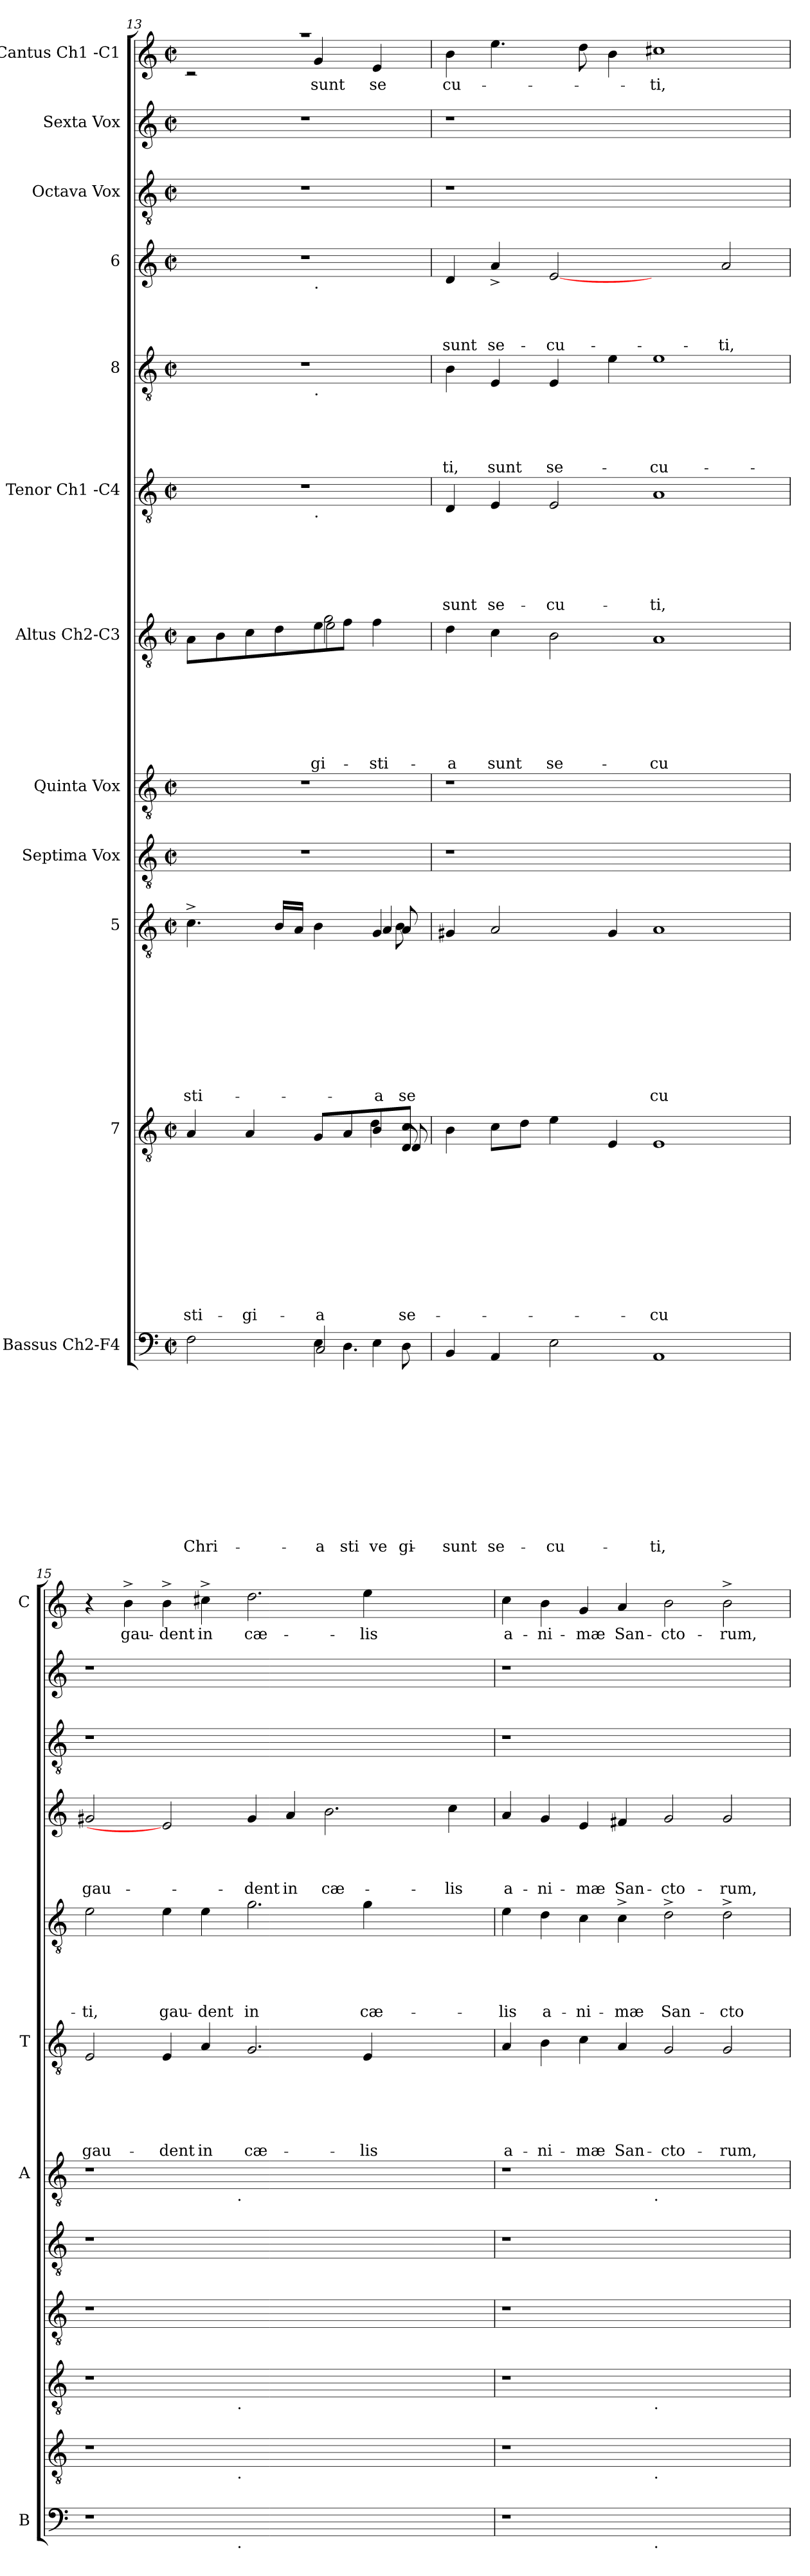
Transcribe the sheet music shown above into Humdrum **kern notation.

**kern	**text	**text	**text	**text	**text	**text	**text	**text	**text	**text	**text	**text	**kern	**text	**text	**text	**text	**text	**text	**text	**text	**text	**text	**text	**kern	**text	**text	**text	**text	**text	**text	**text	**text	**text	**text	**kern	**kern	**kern	**text	**text	**text	**text	**text	**text	**text	**kern	**text	**text	**text	**text	**text	**text	**kern	**text	**text	**text	**text	**text	**kern	**text	**text	**text	**text	**kern	**kern	**kern	**text
*part12	*part12	*part12	*part12	*part12	*part12	*part12	*part12	*part12	*part12	*part12	*part12	*part12	*part11	*part11	*part11	*part11	*part11	*part11	*part11	*part11	*part11	*part11	*part11	*part11	*part10	*part10	*part10	*part10	*part10	*part10	*part10	*part10	*part10	*part10	*part10	*part9	*part8	*part7	*part7	*part7	*part7	*part7	*part7	*part7	*part7	*part6	*part6	*part6	*part6	*part6	*part6	*part6	*part5	*part5	*part5	*part5	*part5	*part5	*part4	*part4	*part4	*part4	*part4	*part3	*part2	*part1	*part1
*staff12	*staff12	*staff12	*staff12	*staff12	*staff12	*staff12	*staff12	*staff12	*staff12	*staff12	*staff12	*staff12	*staff11	*staff11	*staff11	*staff11	*staff11	*staff11	*staff11	*staff11	*staff11	*staff11	*staff11	*staff11	*staff10	*staff10	*staff10	*staff10	*staff10	*staff10	*staff10	*staff10	*staff10	*staff10	*staff10	*staff9	*staff8	*staff7	*staff7	*staff7	*staff7	*staff7	*staff7	*staff7	*staff7	*staff6	*staff6	*staff6	*staff6	*staff6	*staff6	*staff6	*staff5	*staff5	*staff5	*staff5	*staff5	*staff5	*staff4	*staff4	*staff4	*staff4	*staff4	*staff3	*staff2	*staff1	*staff1
*I"Bassus Ch2-F4	*	*	*	*	*	*	*	*	*	*	*	*	*I"7	*	*	*	*	*	*	*	*	*	*	*	*I"5	*	*	*	*	*	*	*	*	*	*	*I"Septima Vox	*I"Quinta Vox	*I"Altus Ch2-C3	*	*	*	*	*	*	*	*I"Tenor Ch1 -C4	*	*	*	*	*	*	*I"8	*	*	*	*	*	*I"6	*	*	*	*	*I"Octava Vox	*I"Sexta Vox	*I"Cantus Ch1 -C1	*
*I'B	*	*	*	*	*	*	*	*	*	*	*	*	*	*	*	*	*	*	*	*	*	*	*	*	*	*	*	*	*	*	*	*	*	*	*	*	*	*I'A	*	*	*	*	*	*	*	*I'T	*	*	*	*	*	*	*	*	*	*	*	*	*	*	*	*	*	*	*	*I'C	*
*clefF4	*	*	*	*	*	*	*	*	*	*	*	*	*clefGv2	*	*	*	*	*	*	*	*	*	*	*	*clefGv2	*	*	*	*	*	*	*	*	*	*	*clefGv2	*clefGv2	*clefGv2	*	*	*	*	*	*	*	*clefGv2	*	*	*	*	*	*	*clefGv2	*	*	*	*	*	*clefG2	*	*	*	*	*clefGv2	*clefG2	*clefG2	*
*k[]	*	*	*	*	*	*	*	*	*	*	*	*	*k[]	*	*	*	*	*	*	*	*	*	*	*	*k[]	*	*	*	*	*	*	*	*	*	*	*k[]	*k[]	*k[]	*	*	*	*	*	*	*	*k[]	*	*	*	*	*	*	*k[]	*	*	*	*	*	*k[]	*	*	*	*	*k[]	*k[]	*k[]	*
*C:	*	*	*	*	*	*	*	*	*	*	*	*	*C:	*	*	*	*	*	*	*	*	*	*	*	*C:	*	*	*	*	*	*	*	*	*	*	*C:	*C:	*C:	*	*	*	*	*	*	*	*C:	*	*	*	*	*	*	*C:	*	*	*	*	*	*C:	*	*	*	*	*C:	*C:	*C:	*
*M2/2	*	*	*	*	*	*	*	*	*	*	*	*	*M2/2	*	*	*	*	*	*	*	*	*	*	*	*M2/2	*	*	*	*	*	*	*	*	*	*	*M2/2	*M2/2	*M2/2	*	*	*	*	*	*	*	*M2/2	*	*	*	*	*	*	*M2/2	*	*	*	*	*	*M2/2	*	*	*	*	*M2/2	*M2/2	*M2/2	*
*met(c|)	*	*	*	*	*	*	*	*	*	*	*	*	*met(c|)	*	*	*	*	*	*	*	*	*	*	*	*met(c|)	*	*	*	*	*	*	*	*	*	*	*met(c|)	*met(c|)	*met(c|)	*	*	*	*	*	*	*	*met(c|)	*	*	*	*	*	*	*met(c|)	*	*	*	*	*	*met(c|)	*	*	*	*	*met(c|)	*met(c|)	*met(c|)	*
=13	=13	=13	=13	=13	=13	=13	=13	=13	=13	=13	=13	=13	=13	=13	=13	=13	=13	=13	=13	=13	=13	=13	=13	=13	=13	=13	=13	=13	=13	=13	=13	=13	=13	=13	=13	=13	=13	=13	=13	=13	=13	=13	=13	=13	=13	=13	=13	=13	=13	=13	=13	=13	=13	=13	=13	=13	=13	=13	=13	=13	=13	=13	=13	=13	=13	=13	=13
!	!	!	!	!	!	!	!	!	!	!	!	!LO:LY:b	!	!	!	!	!	!	!	!	!	!	!	!LO:LY:b	!	!	!	!	!	!	!	!	!	!	!LO:LY:b	!	!	!	!	!	!	!	!	!	!	!	!	!	!	!	!	!	!	!	!	!	!	!	!	!	!	!	!	!	!	!	!
*^	*	*	*	*	*	*	*	*	*	*	*	*	*^	*	*	*	*	*	*	*	*	*	*	*	*^	*	*	*	*	*	*	*	*	*	*	*	*	*^	*	*	*	*	*	*	*	*^	*	*	*	*	*	*	*^	*	*	*	*	*	*^	*	*	*	*	*	*	*^	*
*	*^	*	*	*	*	*	*	*	*	*	*	*	*	*	*^	*	*	*	*	*	*	*	*	*	*	*	*	*^	*	*	*	*	*	*	*	*	*	*	*	*	*	*^	*	*	*	*	*	*	*	*	*	*	*	*	*	*	*	*	*	*	*	*	*	*	*	*	*	*	*	*	*	*	*	*	*
*	*	*^	*	*	*	*	*	*	*	*	*	*	*	*	*	*	*^	*	*	*	*	*	*	*	*	*	*	*	*	*	*^	*	*	*	*	*	*	*	*	*	*	*	*	*	*	*	*	*	*	*	*	*	*	*	*	*	*	*	*	*	*	*	*	*	*	*	*	*	*	*	*	*	*	*	*	*	*	*	*
2F\	2ryy	2..ryy	2ryy	.	.	.	.	.	.	.	.	.	.	.	Chri-	4A/	2.ryy	2..ryy	2..ryy	.	.	.	.	.	.	.	.	.	.	-sti-	4.c^<\	2.ryy	2..ryy	2..ryy	.	.	.	.	.	.	.	.	.	-sti-	1r	1r	8A\L	2ryy	2ryy	.	.	.	.	.	.	.	1r	2ryy	.	.	.	.	.	.	1r	2ryy	.	.	.	.	.	1r	2ryy	.	.	.	.	1r	1r	1raa	2rc	.
.	.	.	.	.	.	.	.	.	.	.	.	.	.	.	.	.	.	.	.	.	.	.	.	.	.	.	.	.	.	.	.	.	.	.	.	.	.	.	.	.	.	.	.	.	.	.	8B\	.	.	.	.	.	.	.	.	.	.	.	.	.	.	.	.	.	.	.	.	.	.	.	.	.	.	.	.	.	.	.	.	.	.	.
!	!	!	!	!	!	!	!	!	!	!	!	!	!	!	!	!	!	!	!	!	!	!	!	!	!	!	!	!	!	!LO:LY:b	!	!	!	!	!	!	!	!	!	!	!	!	!	!	!	!	!	!	!	!	!	!	!	!	!	!	!	!	!	!	!	!	!	!	!	!	!	!	!	!	!	!	!	!	!	!	!	!	!	!	!	!
.	.	.	.	.	.	.	.	.	.	.	.	.	.	.	.	4A/	.	.	.	.	.	.	.	.	.	.	.	.	.	-gi-	.	.	.	.	.	.	.	.	.	.	.	.	.	.	.	.	8c\	.	.	.	.	.	.	.	.	.	.	.	.	.	.	.	.	.	.	.	.	.	.	.	.	.	.	.	.	.	.	.	.	.	.	.
.	.	.	.	.	.	.	.	.	.	.	.	.	.	.	.	.	.	.	.	.	.	.	.	.	.	.	.	.	.	.	16B/LL	.	.	.	.	.	.	.	.	.	.	.	.	.	.	.	8d\	.	.	.	.	.	.	.	.	.	.	.	.	.	.	.	.	.	.	.	.	.	.	.	.	.	.	.	.	.	.	.	.	.	.	.
.	.	.	.	.	.	.	.	.	.	.	.	.	.	.	.	.	.	.	.	.	.	.	.	.	.	.	.	.	.	.	16A/JJ	.	.	.	.	.	.	.	.	.	.	.	.	.	.	.	.	.	.	.	.	.	.	.	.	.	.	.	.	.	.	.	.	.	.	.	.	.	.	.	.	.	.	.	.	.	.	.	.	.	.	.
!	!	!	!	!	!	!	!	!	!	!	!	!	!	!	!	!	!	!	!	!	!	!	!	!	!	!	!	!	!	!	!	!	!	!	!	!	!	!	!	!	!	!	!	!	!	!	!	!	!	!	!	!	!	!	!	!	!	!	!	!	!	!	!	!	!	!	!	!	!	!	!	!	!LO:TX:b:t=.	!	!	!	!	!	!	!	!	!
!	!	!	!	!	!	!	!	!	!	!	!	!	!	!	!	!	!	!	!	!	!	!	!	!	!	!	!	!	!	!	!	!	!	!	!	!	!	!	!	!	!	!	!	!	!	!	!	!	!	!	!	!	!	!	!	!	!	!	!	!	!	!	!	!	!	!LO:TX:b:t=.	!	!	!	!	!	!	!	!	!	!	!	!	!	!	!	!
!	!	!	!	!	!	!	!	!	!	!	!	!	!	!	!	!	!	!	!	!	!	!	!	!	!	!	!	!	!	!	!	!	!	!	!	!	!	!	!	!	!	!	!	!	!	!	!	!	!	!	!	!	!	!	!	!	!	!LO:TX:b:t=.	!	!	!	!	!	!	!	!	!	!	!	!	!	!	!	!	!	!	!	!	!	!	!	!
!	!	!	!	!	!	!	!	!	!	!	!	!	!	!	!LO:LY:b	!	!	!	!	!	!	!	!	!	!	!	!	!	!	!	!	!	!	!	!	!	!	!	!	!	!	!	!	!	!	!	!	!	!	!	!	!	!	!	!	!	!	!	!	!	!	!	!	!	!	!	!	!	!	!	!	!	!	!	!	!	!	!	!	!	!	!
!	!	!	!	!	!	!	!	!	!	!	!	!	!	!	!LO:LY:b	!	!	!	!	!	!	!	!	!	!	!	!	!	!	!LO:LY:b	!	!	!	!	!	!	!	!	!	!	!	!	!	!	!	!	!	!	!	!	!	!	!	!	!	!LO:LY:b	!	!	!	!	!	!	!	!	!	!	!	!	!	!	!	!	!	!	!	!	!	!	!	!	!	!LO:LY:b
4E\	8ryy	.	2C/	.	.	.	.	.	.	.	.	.	.	.	-a	8G/L	.	.	.	.	.	.	.	.	.	.	.	.	.	-a	4B\	.	.	.	.	.	.	.	.	.	.	.	.	.	.	.	8e\	2g\	2e\	.	.	.	.	.	.	-gi-	.	2ryy	.	.	.	.	.	.	.	2ryy	.	.	.	.	.	.	2ryy	.	.	.	.	.	.	.	4g/	sunt
!	!	!	!	!	!	!	!	!	!	!	!	!	!	!	!LO:LY:b	!	!	!	!	!	!	!	!	!	!	!	!	!	!	!	!	!	!	!	!	!	!	!	!	!	!	!	!	!	!	!	!	!	!	!	!	!	!	!	!	!	!	!	!	!	!	!	!	!	!	!	!	!	!	!	!	!	!	!	!	!	!	!	!	!	!	!
.	4.D\	.	.	.	.	.	.	.	.	.	.	.	.	.	-sti-	8A/	.	.	.	.	.	.	.	.	.	.	.	.	.	.	.	.	.	.	.	.	.	.	.	.	.	.	.	.	.	.	8f\J	.	.	.	.	.	.	.	.	.	.	.	.	.	.	.	.	.	.	.	.	.	.	.	.	.	.	.	.	.	.	.	.	.	.	.
!	!	!	!	!	!	!	!	!	!	!	!	!	!	!	!LO:LY:b	!	!	!	!	!	!	!	!	!	!	!	!	!	!	!	!	!	!	!	!	!	!	!	!	!	!	!	!	!LO:LY:b	!	!	!	!	!	!	!	!	!	!	!	!	!	!	!	!	!	!	!	!	!	!	!	!	!	!	!	!	!	!	!	!	!	!	!	!	!	!
!	!	!	!	!	!	!	!	!	!	!	!	!	!	!	!	!	!	!	!	!	!	!	!	!	!	!	!	!	!	!	!	!	!	!	!	!	!	!	!	!	!	!	!	!LO:LY:b	!	!	!	!	!	!	!	!	!	!	!	!LO:LY:b	!	!	!	!	!	!	!	!	!	!	!	!	!	!	!	!	!	!	!	!	!	!	!	!	!	!LO:LY:b
4E\	.	.	.	.	.	.	.	.	.	.	.	.	.	.	ve-	8B/	4d\	.	.	.	.	.	.	.	.	.	.	.	.	.	4G/	4A/	.	.	.	.	.	.	.	.	.	.	.	-a	.	.	4f\	.	.	.	.	.	.	.	.	-sti-	.	.	.	.	.	.	.	.	.	.	.	.	.	.	.	.	.	.	.	.	.	.	.	.	4e/	se-
!	!	!	!	!	!	!	!	!	!	!	!	!	!	!	!LO:LY:b	!	!	!	!	!	!	!	!	!	!	!	!	!	!	!LO:LY:b	!	!	!	!	!	!	!	!	!	!	!	!	!	!	!	!	!	!	!	!	!	!	!	!	!	!	!	!	!	!	!	!	!	!	!	!	!	!	!	!	!	!	!	!	!	!	!	!	!	!	!	!
!	!	!	!	!	!	!	!	!	!	!	!	!	!	!	!	!	!	!	!	!	!	!	!	!	!	!	!	!	!	!LO:LY:b	!	!	!	!	!	!	!	!	!	!	!	!	!	!LO:LY:b	!	!	!	!	!	!	!	!	!	!	!	!	!	!	!	!	!	!	!	!	!	!	!	!	!	!	!	!	!	!	!	!	!	!	!	!	!	!
!	!	!	!	!	!	!	!	!	!	!	!	!	!	!	!	!	!	!	!	!	!	!	!	!	!	!	!	!	!	!	!	!	!	!	!	!	!	!	!	!	!	!	!	!LO:LY:b	!	!	!	!	!	!	!	!	!	!	!	!	!	!	!	!	!	!	!	!	!	!	!	!	!	!	!	!	!	!	!	!	!	!	!	!	!	!
.	.	8D\	.	.	.	.	.	.	.	.	.	.	.	.	-gi-	8c/J	.	8D/	8D/	.	.	.	.	.	.	.	.	.	.	se-	.	.	8A/	8B\	.	.	.	.	.	.	.	.	.	se-	.	.	.	.	.	.	.	.	.	.	.	.	.	.	.	.	.	.	.	.	.	.	.	.	.	.	.	.	.	.	.	.	.	.	.	.	.	.
*	*	*v	*v	*	*	*	*	*	*	*	*	*	*	*	*	*	*	*	*	*	*	*	*	*	*	*	*	*	*	*	*	*	*	*	*	*	*	*	*	*	*	*	*	*	*	*	*v	*v	*v	*	*	*	*	*	*	*	*	*	*	*	*	*	*	*	*	*	*	*	*	*	*	*	*	*	*	*	*	*	*	*v	*v	*
=14	=14	=14	=14	=14	=14	=14	=14	=14	=14	=14	=14	=14	=14	=14	=14	=14	=14	=14	=14	=14	=14	=14	=14	=14	=14	=14	=14	=14	=14	=14	=14	=14	=14	=14	=14	=14	=14	=14	=14	=14	=14	=14	=14	=14	=14	=14	=14	=14	=14	=14	=14	=14	=14	=14	=14	=14	=14	=14	=14	=14	=14	=14	=14	=14	=14	=14	=14	=14	=14	=14	=14	=14	=14	=14	=14	=14	=14	=14
!	!	!	!	!	!	!	!	!	!	!	!	!	!	!LO:LY:b	!	!	!	!	!	!	!	!	!	!	!	!	!	!	!	!	!	!	!	!	!	!	!	!	!	!	!	!	!	!	!	!	!	!	!	!	!	!	!LO:LY:b	!	!	!	!	!	!	!	!LO:LY:b	!	!	!	!	!	!	!LO:LY:b	!	!	!	!	!	!LO:LY:b	!	!	!	!LO:LY:b
*v	*v	*v	*	*	*	*	*	*	*	*	*	*	*	*	*	*	*	*	*	*	*	*	*	*	*	*	*	*	*	*v	*v	*v	*v	*	*	*	*	*	*	*	*	*	*	*	*	*	*	*	*	*	*	*	*	*v	*v	*	*	*	*	*	*	*v	*v	*	*	*	*	*	*v	*v	*	*	*	*	*	*	*	*
*	*	*	*	*	*	*	*	*	*	*	*	*	*v	*v	*v	*v	*	*	*	*	*	*	*	*	*	*	*	*	*	*	*	*	*	*	*	*	*	*	*	*	*	*	*	*	*	*	*	*	*	*	*	*	*	*	*	*	*	*	*	*	*	*	*	*	*	*	*	*	*	*
4BB/	.	.	.	.	.	.	.	.	.	.	.	sunt	4B\	.	.	.	.	.	.	.	.	.	.	.	4G#X/	.	.	.	.	.	.	.	.	.	.	1r	1r	4d\	.	.	.	.	.	.	-a	4D/	.	.	.	.	.	sunt	4B\	.	.	.	.	-ti,	4d/	.	.	.	sunt	1r	1r	4b\	-cu-
!	!	!	!	!	!	!	!	!	!	!	!	!LO:LY:b	!	!	!	!	!	!	!	!	!	!	!	!	!	!	!	!	!	!	!	!	!	!	!	!	!	!	!	!	!	!	!	!	!LO:LY:b	!	!	!	!	!	!	!LO:LY:b	!	!	!	!	!	!LO:LY:b	!	!	!	!	!LO:LY:b	!	!	!	!
4AA/	.	.	.	.	.	.	.	.	.	.	.	se-	8c\L	.	.	.	.	.	.	.	.	.	.	.	2A/	.	.	.	.	.	.	.	.	.	.	.	.	4c\	.	.	.	.	.	.	sunt	4E/	.	.	.	.	.	se-	4E/	.	.	.	.	sunt	4a^</	.	.	.	se-	.	.	4.ee\	.
.	.	.	.	.	.	.	.	.	.	.	.	.	8d\J	.	.	.	.	.	.	.	.	.	.	.	.	.	.	.	.	.	.	.	.	.	.	.	.	.	.	.	.	.	.	.	.	.	.	.	.	.	.	.	.	.	.	.	.	.	.	.	.	.	.	.	.	.	.
!	!	!	!	!	!	!	!	!	!	!	!	!LO:LY:b	!	!	!	!	!	!	!	!	!	!	!	!	!	!	!	!	!	!	!	!	!	!	!	!	!	!	!	!	!	!	!	!	!LO:LY:b	!	!	!	!	!	!	!LO:LY:b	!	!	!	!	!	!LO:LY:b	!	!	!	!	!LO:LY:b	!	!	!	!
2E\	.	.	.	.	.	.	.	.	.	.	.	-cu-	4e\	.	.	.	.	.	.	.	.	.	.	.	.	.	.	.	.	.	.	.	.	.	.	.	.	2B\	.	.	.	.	.	.	se-	2E/	.	.	.	.	.	-cu-	4E/	.	.	.	.	se-	[2e	.	.	.	-cu-	.	.	.	.
.	.	.	.	.	.	.	.	.	.	.	.	.	.	.	.	.	.	.	.	.	.	.	.	.	.	.	.	.	.	.	.	.	.	.	.	.	.	.	.	.	.	.	.	.	.	.	.	.	.	.	.	.	.	.	.	.	.	.	.	.	.	.	.	.	.	8dd\	.
.	.	.	.	.	.	.	.	.	.	.	.	.	4E/	.	.	.	.	.	.	.	.	.	.	.	4G#/	.	.	.	.	.	.	.	.	.	.	.	.	.	.	.	.	.	.	.	.	.	.	.	.	.	.	.	4e\	.	.	.	.	.	.	.	.	.	.	.	.	4b\	.
!	!	!	!	!	!	!	!	!	!	!	!	!LO:LY:b	!	!	!	!	!	!	!	!	!	!	!	!LO:LY:b	!	!	!	!	!	!	!	!	!	!	!LO:LY:b	!	!	!	!	!	!	!	!	!	!LO:LY:b	!	!	!	!	!	!	!LO:LY:b	!	!	!	!	!	!LO:LY:b	!	!	!	!	!	!	!	!	!LO:LY:b
1AA	.	.	.	.	.	.	.	.	.	.	.	-ti,	1E	.	.	.	.	.	.	.	.	.	.	-cu-	1A	.	.	.	.	.	.	.	.	.	-cu-	1ryy	1ryy	1A	.	.	.	.	.	.	-cu-	1A	.	.	.	.	.	-ti,	1e	.	.	.	.	-cu-	2ryy	.	.	.	.	1ryy	1ryy	1cc#X	-ti,
!	!	!	!	!	!	!	!	!	!	!	!	!	!	!	!	!	!	!	!	!	!	!	!	!	!	!	!	!	!	!	!	!	!	!	!	!	!	!	!	!	!	!	!	!	!	!	!	!	!	!	!	!	!	!	!	!	!	!	!	!	!	!	!LO:LY:b	!	!	!	!
.	.	.	.	.	.	.	.	.	.	.	.	.	.	.	.	.	.	.	.	.	.	.	.	.	.	.	.	.	.	.	.	.	.	.	.	.	.	.	.	.	.	.	.	.	.	.	.	.	.	.	.	.	.	.	.	.	.	.	2a/	.	.	.	-ti,	.	.	.	.
!!LO:PB:g=z
=15	=15	=15	=15	=15	=15	=15	=15	=15	=15	=15	=15	=15	=15	=15	=15	=15	=15	=15	=15	=15	=15	=15	=15	=15	=15	=15	=15	=15	=15	=15	=15	=15	=15	=15	=15	=15	=15	=15	=15	=15	=15	=15	=15	=15	=15	=15	=15	=15	=15	=15	=15	=15	=15	=15	=15	=15	=15	=15	=15	=15	=15	=15	=15	=15	=15	=15	=15
!	!	!	!	!	!	!	!	!	!	!	!	!	!	!	!	!	!	!	!	!	!	!	!	!	!	!	!	!	!	!	!	!	!	!	!	!	!	!	!	!	!	!	!	!	!	!	!	!	!	!	!	!LO:LY:b	!	!	!	!	!	!LO:LY:b	!	!	!	!	!LO:LY:b	!	!	!	!
*^	*	*	*	*	*	*	*	*	*	*	*	*	*^	*	*	*	*	*	*	*	*	*	*	*	*^	*	*	*	*	*	*	*	*	*	*	*	*	*^	*	*	*	*	*	*	*	*	*	*	*	*	*	*	*	*	*	*	*	*	*	*	*	*	*	*	*	*	*
1r	2ryy	.	.	.	.	.	.	.	.	.	.	.	.	1r	2ryy	.	.	.	.	.	.	.	.	.	.	.	1r	2ryy	.	.	.	.	.	.	.	.	.	.	1r	1r	1r	2ryy	.	.	.	.	.	.	.	2E/	.	.	.	.	.	gau-	2e\	.	.	.	.	-ti,	2g#X/	.	.	.	gau-	1r	1r	4r	.
!	!	!	!	!	!	!	!	!	!	!	!	!	!	!	!	!	!	!	!	!	!	!	!	!	!	!	!	!	!	!	!	!	!	!	!	!	!	!	!	!	!	!	!	!	!	!	!	!	!	!	!	!	!	!	!	!	!	!	!	!	!	!	!	!	!	!	!	!	!	!	!LO:LY:b
.	.	.	.	.	.	.	.	.	.	.	.	.	.	.	.	.	.	.	.	.	.	.	.	.	.	.	.	.	.	.	.	.	.	.	.	.	.	.	.	.	.	.	.	.	.	.	.	.	.	.	.	.	.	.	.	.	.	.	.	.	.	.	.	.	.	.	.	.	.	4b^>\	gau-
!	!	!	!	!	!	!	!	!	!	!	!	!	!	!	!	!	!	!	!	!	!	!	!	!	!	!	!	!	!	!	!	!	!	!	!	!	!	!	!	!	!	!	!	!	!	!	!	!	!	!	!	!	!	!	!	!LO:LY:b	!	!	!	!	!	!LO:LY:b	!	!	!	!	!	!	!	!	!LO:LY:b:rj
.	4...ryy	.	.	.	.	.	.	.	.	.	.	.	.	.	4...ryy	.	.	.	.	.	.	.	.	.	.	.	.	4...ryy	.	.	.	.	.	.	.	.	.	.	.	.	.	4...ryy	.	.	.	.	.	.	.	4E/	.	.	.	.	.	-dent	4e\	.	.	.	.	gau-	2e]	.	.	.	.	.	.	4b^>\	-dent
!	!	!	!	!	!	!	!	!	!	!	!	!	!	!	!	!	!	!	!	!	!	!	!	!	!	!	!	!	!	!	!	!	!	!	!	!	!	!	!	!	!	!	!	!	!	!	!	!	!	!	!	!	!	!	!	!LO:LY:b	!	!	!	!	!	!LO:LY:b	!	!	!	!	!	!	!	!	!LO:LY:b
.	.	.	.	.	.	.	.	.	.	.	.	.	.	.	.	.	.	.	.	.	.	.	.	.	.	.	.	.	.	.	.	.	.	.	.	.	.	.	.	.	.	.	.	.	.	.	.	.	.	4A/	.	.	.	.	.	in	4e\	.	.	.	.	-dent	.	.	.	.	.	.	.	4cc#X^>\	in
!	!	!	!	!	!	!	!	!	!	!	!	!	!	!	!	!	!	!	!	!	!	!	!	!	!	!	!	!	!	!	!	!	!	!	!	!	!	!	!	!	!	!LO:TX:b:t=.	!	!	!	!	!	!	!	!	!	!	!	!	!	!	!	!	!	!	!	!	!	!	!	!	!	!	!	!	!
!	!	!	!	!	!	!	!	!	!	!	!	!	!	!	!	!	!	!	!	!	!	!	!	!	!	!	!	!LO:TX:b:t=.	!	!	!	!	!	!	!	!	!	!	!	!	!	!	!	!	!	!	!	!	!	!	!	!	!	!	!	!	!	!	!	!	!	!	!	!	!	!	!	!	!	!	!
!	!	!	!	!	!	!	!	!	!	!	!	!	!	!	!LO:TX:b:t=.	!	!	!	!	!	!	!	!	!	!	!	!	!	!	!	!	!	!	!	!	!	!	!	!	!	!	!	!	!	!	!	!	!	!	!	!	!	!	!	!	!	!	!	!	!	!	!	!	!	!	!	!	!	!	!	!
!	!LO:TX:b:t=.	!	!	!	!	!	!	!	!	!	!	!	!	!	!	!	!	!	!	!	!	!	!	!	!	!	!	!	!	!	!	!	!	!	!	!	!	!	!	!	!	!	!	!	!	!	!	!	!	!	!	!	!	!	!	!	!	!	!	!	!	!	!	!	!	!	!	!	!	!	!
.	1ryy	.	.	.	.	.	.	.	.	.	.	.	.	.	1ryy	.	.	.	.	.	.	.	.	.	.	.	.	1ryy	.	.	.	.	.	.	.	.	.	.	.	.	.	1ryy	.	.	.	.	.	.	.	.	.	.	.	.	.	.	.	.	.	.	.	.	.	.	.	.	.	.	.	.	.
!	!	!	!	!	!	!	!	!	!	!	!	!	!	!	!	!	!	!	!	!	!	!	!	!	!	!	!	!	!	!	!	!	!	!	!	!	!	!	!	!	!	!	!	!	!	!	!	!	!	!	!	!	!	!	!	!LO:LY:b	!	!	!	!	!	!LO:LY:b	!	!	!	!	!LO:LY:b	!	!	!	!LO:LY:b
1.ryy	.	.	.	.	.	.	.	.	.	.	.	.	.	1.ryy	.	.	.	.	.	.	.	.	.	.	.	.	1.ryy	.	.	.	.	.	.	.	.	.	.	.	1.ryy	1.ryy	1.ryy	.	.	.	.	.	.	.	.	2.G/	.	.	.	.	.	cæ-	2.g\	.	.	.	.	in	4g#/	.	.	.	-dent	1.ryy	1.ryy	2.dd\	cæ-
!	!	!	!	!	!	!	!	!	!	!	!	!	!	!	!	!	!	!	!	!	!	!	!	!	!	!	!	!	!	!	!	!	!	!	!	!	!	!	!	!	!	!	!	!	!	!	!	!	!	!	!	!	!	!	!	!	!	!	!	!	!	!	!	!	!	!	!LO:LY:b	!	!	!	!
.	.	.	.	.	.	.	.	.	.	.	.	.	.	.	.	.	.	.	.	.	.	.	.	.	.	.	.	.	.	.	.	.	.	.	.	.	.	.	.	.	.	.	.	.	.	.	.	.	.	.	.	.	.	.	.	.	.	.	.	.	.	.	4a/	.	.	.	in	.	.	.	.
!	!	!	!	!	!	!	!	!	!	!	!	!	!	!	!	!	!	!	!	!	!	!	!	!	!	!	!	!	!	!	!	!	!	!	!	!	!	!	!	!	!	!	!	!	!	!	!	!	!	!	!	!	!	!	!	!	!	!	!	!	!	!	!	!	!	!	!LO:LY:b	!	!	!	!
.	.	.	.	.	.	.	.	.	.	.	.	.	.	.	.	.	.	.	.	.	.	.	.	.	.	.	.	.	.	.	.	.	.	.	.	.	.	.	.	.	.	.	.	.	.	.	.	.	.	.	.	.	.	.	.	.	.	.	.	.	.	.	2.b\	.	.	.	cæ-	.	.	.	.
!	!	!	!	!	!	!	!	!	!	!	!	!	!	!	!	!	!	!	!	!	!	!	!	!	!	!	!	!	!	!	!	!	!	!	!	!	!	!	!	!	!	!	!	!	!	!	!	!	!	!	!	!	!	!	!	!LO:LY:b	!	!	!	!	!	!LO:LY:b	!	!	!	!	!	!	!	!	!LO:LY:b
.	.	.	.	.	.	.	.	.	.	.	.	.	.	.	.	.	.	.	.	.	.	.	.	.	.	.	.	.	.	.	.	.	.	.	.	.	.	.	.	.	.	.	.	.	.	.	.	.	.	4E/	.	.	.	.	.	-lis	4g\	.	.	.	.	cæ-	.	.	.	.	.	.	.	4ee\	-lis
.	2ryy	.	.	.	.	.	.	.	.	.	.	.	.	.	2ryy	.	.	.	.	.	.	.	.	.	.	.	.	2ryy	.	.	.	.	.	.	.	.	.	.	.	.	.	2ryy	.	.	.	.	.	.	.	.	.	.	.	.	.	.	.	.	.	.	.	.	.	.	.	.	.	.	.	.	.
.	.	.	.	.	.	.	.	.	.	.	.	.	.	.	.	.	.	.	.	.	.	.	.	.	.	.	.	.	.	.	.	.	.	.	.	.	.	.	.	.	.	.	.	.	.	.	.	.	.	2ryy	.	.	.	.	.	.	2ryy	.	.	.	.	.	.	.	.	.	.	.	.	2ryy	.
!	!	!	!	!	!	!	!	!	!	!	!	!	!	!	!	!	!	!	!	!	!	!	!	!	!	!	!	!	!	!	!	!	!	!	!	!	!	!	!	!	!	!	!	!	!	!	!	!	!	!	!	!	!	!	!	!	!	!	!	!	!	!	!	!	!	!	!LO:LY:b	!	!	!	!
.	.	.	.	.	.	.	.	.	.	.	.	.	.	.	.	.	.	.	.	.	.	.	.	.	.	.	.	.	.	.	.	.	.	.	.	.	.	.	.	.	.	.	.	.	.	.	.	.	.	.	.	.	.	.	.	.	.	.	.	.	.	.	4cc\	.	.	.	-lis	.	.	.	.
.	32ryy	.	.	.	.	.	.	.	.	.	.	.	.	.	32ryy	.	.	.	.	.	.	.	.	.	.	.	.	32ryy	.	.	.	.	.	.	.	.	.	.	.	.	.	32ryy	.	.	.	.	.	.	.	.	.	.	.	.	.	.	.	.	.	.	.	.	.	.	.	.	.	.	.	.	.
=16	=16	=16	=16	=16	=16	=16	=16	=16	=16	=16	=16	=16	=16	=16	=16	=16	=16	=16	=16	=16	=16	=16	=16	=16	=16	=16	=16	=16	=16	=16	=16	=16	=16	=16	=16	=16	=16	=16	=16	=16	=16	=16	=16	=16	=16	=16	=16	=16	=16	=16	=16	=16	=16	=16	=16	=16	=16	=16	=16	=16	=16	=16	=16	=16	=16	=16	=16	=16	=16	=16	=16
!	!	!	!	!	!	!	!	!	!	!	!	!	!	!	!	!	!	!	!	!	!	!	!	!	!	!	!	!	!	!	!	!	!	!	!	!	!	!	!	!	!	!	!	!	!	!	!	!	!	!	!	!	!	!	!	!LO:LY:b	!	!	!	!	!	!LO:LY:b	!	!	!	!	!LO:LY:b	!	!	!	!LO:LY:b
1r	2ryy	.	.	.	.	.	.	.	.	.	.	.	.	1r	2ryy	.	.	.	.	.	.	.	.	.	.	.	1r	2ryy	.	.	.	.	.	.	.	.	.	.	1r	1r	1r	2ryy	.	.	.	.	.	.	.	4A/	.	.	.	.	.	a-	4e\	.	.	.	.	-lis	4a/	.	.	.	a-	1r	1r	4cc\	a-
!	!	!	!	!	!	!	!	!	!	!	!	!	!	!	!	!	!	!	!	!	!	!	!	!	!	!	!	!	!	!	!	!	!	!	!	!	!	!	!	!	!	!	!	!	!	!	!	!	!	!	!	!	!	!	!	!LO:LY:b	!	!	!	!	!	!LO:LY:b	!	!	!	!	!LO:LY:b	!	!	!	!LO:LY:b
.	.	.	.	.	.	.	.	.	.	.	.	.	.	.	.	.	.	.	.	.	.	.	.	.	.	.	.	.	.	.	.	.	.	.	.	.	.	.	.	.	.	.	.	.	.	.	.	.	.	4B\	.	.	.	.	.	-ni-	4d\	.	.	.	.	a-	4g/	.	.	.	-ni-	.	.	4b\	-ni-
!	!	!	!	!	!	!	!	!	!	!	!	!	!	!	!	!	!	!	!	!	!	!	!	!	!	!	!	!	!	!	!	!	!	!	!	!	!	!	!	!	!	!	!	!	!	!	!	!	!	!	!	!	!	!	!	!LO:LY:b:rj	!	!	!	!	!	!LO:LY:b:rj	!	!	!	!	!LO:LY:b:rj	!	!	!	!LO:LY:b:rj
.	4...ryy	.	.	.	.	.	.	.	.	.	.	.	.	.	4...ryy	.	.	.	.	.	.	.	.	.	.	.	.	4...ryy	.	.	.	.	.	.	.	.	.	.	.	.	.	4...ryy	.	.	.	.	.	.	.	4c\	.	.	.	.	.	-mæ	4c\	.	.	.	.	-ni-	4e/	.	.	.	-mæ	.	.	4g/	-mæ
!	!	!	!	!	!	!	!	!	!	!	!	!	!	!	!	!	!	!	!	!	!	!	!	!	!	!	!	!	!	!	!	!	!	!	!	!	!	!	!	!	!	!	!	!	!	!	!	!	!	!	!	!	!	!	!	!LO:LY:b	!	!	!	!	!	!LO:LY:b	!	!	!	!	!LO:LY:b	!	!	!	!LO:LY:b
.	.	.	.	.	.	.	.	.	.	.	.	.	.	.	.	.	.	.	.	.	.	.	.	.	.	.	.	.	.	.	.	.	.	.	.	.	.	.	.	.	.	.	.	.	.	.	.	.	.	4A/	.	.	.	.	.	San-	4c^>\	.	.	.	.	-mæ	4f#X/	.	.	.	San-	.	.	4a/	San-
!	!	!	!	!	!	!	!	!	!	!	!	!	!	!	!	!	!	!	!	!	!	!	!	!	!	!	!	!	!	!	!	!	!	!	!	!	!	!	!	!	!	!LO:TX:b:t=.	!	!	!	!	!	!	!	!	!	!	!	!	!	!	!	!	!	!	!	!	!	!	!	!	!	!	!	!	!
!	!	!	!	!	!	!	!	!	!	!	!	!	!	!	!	!	!	!	!	!	!	!	!	!	!	!	!	!LO:TX:b:t=.	!	!	!	!	!	!	!	!	!	!	!	!	!	!	!	!	!	!	!	!	!	!	!	!	!	!	!	!	!	!	!	!	!	!	!	!	!	!	!	!	!	!	!
!	!	!	!	!	!	!	!	!	!	!	!	!	!	!	!LO:TX:b:t=.	!	!	!	!	!	!	!	!	!	!	!	!	!	!	!	!	!	!	!	!	!	!	!	!	!	!	!	!	!	!	!	!	!	!	!	!	!	!	!	!	!	!	!	!	!	!	!	!	!	!	!	!	!	!	!	!
!	!LO:TX:b:t=.	!	!	!	!	!	!	!	!	!	!	!	!	!	!	!	!	!	!	!	!	!	!	!	!	!	!	!	!	!	!	!	!	!	!	!	!	!	!	!	!	!	!	!	!	!	!	!	!	!	!	!	!	!	!	!	!	!	!	!	!	!	!	!	!	!	!	!	!	!	!
.	1ryy	.	.	.	.	.	.	.	.	.	.	.	.	.	1ryy	.	.	.	.	.	.	.	.	.	.	.	.	1ryy	.	.	.	.	.	.	.	.	.	.	.	.	.	1ryy	.	.	.	.	.	.	.	.	.	.	.	.	.	.	.	.	.	.	.	.	.	.	.	.	.	.	.	.	.
!	!	!	!	!	!	!	!	!	!	!	!	!	!	!	!	!	!	!	!	!	!	!	!	!	!	!	!	!	!	!	!	!	!	!	!	!	!	!	!	!	!	!	!	!	!	!	!	!	!	!	!	!	!	!	!	!LO:LY:b:rj	!	!	!	!	!	!LO:LY:b:rj	!	!	!	!	!LO:LY:b:rj	!	!	!	!LO:LY:b:rj
1ryy	.	.	.	.	.	.	.	.	.	.	.	.	.	1ryy	.	.	.	.	.	.	.	.	.	.	.	.	1ryy	.	.	.	.	.	.	.	.	.	.	.	1ryy	1ryy	1ryy	.	.	.	.	.	.	.	.	2G/	.	.	.	.	.	-cto-	2d^>\	.	.	.	.	San-	2g/	.	.	.	-cto-	1ryy	1ryy	2b\	-cto-
!	!	!	!	!	!	!	!	!	!	!	!	!	!	!	!	!	!	!	!	!	!	!	!	!	!	!	!	!	!	!	!	!	!	!	!	!	!	!	!	!	!	!	!	!	!	!	!	!	!	!	!	!	!	!	!	!LO:LY:b	!	!	!	!	!	!LO:LY:b	!	!	!	!	!LO:LY:b	!	!	!	!LO:LY:b
.	.	.	.	.	.	.	.	.	.	.	.	.	.	.	.	.	.	.	.	.	.	.	.	.	.	.	.	.	.	.	.	.	.	.	.	.	.	.	.	.	.	.	.	.	.	.	.	.	.	2G/	.	.	.	.	.	-rum,	2d^>\	.	.	.	.	-cto-	2g/	.	.	.	-rum,	.	.	2b^>\	-rum,
.	32ryy	.	.	.	.	.	.	.	.	.	.	.	.	.	32ryy	.	.	.	.	.	.	.	.	.	.	.	.	32ryy	.	.	.	.	.	.	.	.	.	.	.	.	.	32ryy	.	.	.	.	.	.	.	.	.	.	.	.	.	.	.	.	.	.	.	.	.	.	.	.	.	.	.	.	.
*v	*v	*	*	*	*	*	*	*	*	*	*	*	*	*	*	*	*	*	*	*	*	*	*	*	*	*	*v	*v	*	*	*	*	*	*	*	*	*	*	*	*	*v	*v	*	*	*	*	*	*	*	*	*	*	*	*	*	*	*	*	*	*	*	*	*	*	*	*	*	*	*	*	*
*	*	*	*	*	*	*	*	*	*	*	*	*	*v	*v	*	*	*	*	*	*	*	*	*	*	*	*	*	*	*	*	*	*	*	*	*	*	*	*	*	*	*	*	*	*	*	*	*	*	*	*	*	*	*	*	*	*	*	*	*	*	*	*	*	*	*	*	*	*
=	=	=	=	=	=	=	=	=	=	=	=	=	=	=	=	=	=	=	=	=	=	=	=	=	=	=	=	=	=	=	=	=	=	=	=	=	=	=	=	=	=	=	=	=	=	=	=	=	=	=	=	=	=	=	=	=	=	=	=	=	=	=	=	=	=	=	=
*-	*-	*-	*-	*-	*-	*-	*-	*-	*-	*-	*-	*-	*-	*-	*-	*-	*-	*-	*-	*-	*-	*-	*-	*-	*-	*-	*-	*-	*-	*-	*-	*-	*-	*-	*-	*-	*-	*-	*-	*-	*-	*-	*-	*-	*-	*-	*-	*-	*-	*-	*-	*-	*-	*-	*-	*-	*-	*-	*-	*-	*-	*-	*-	*-	*-	*-	*-
